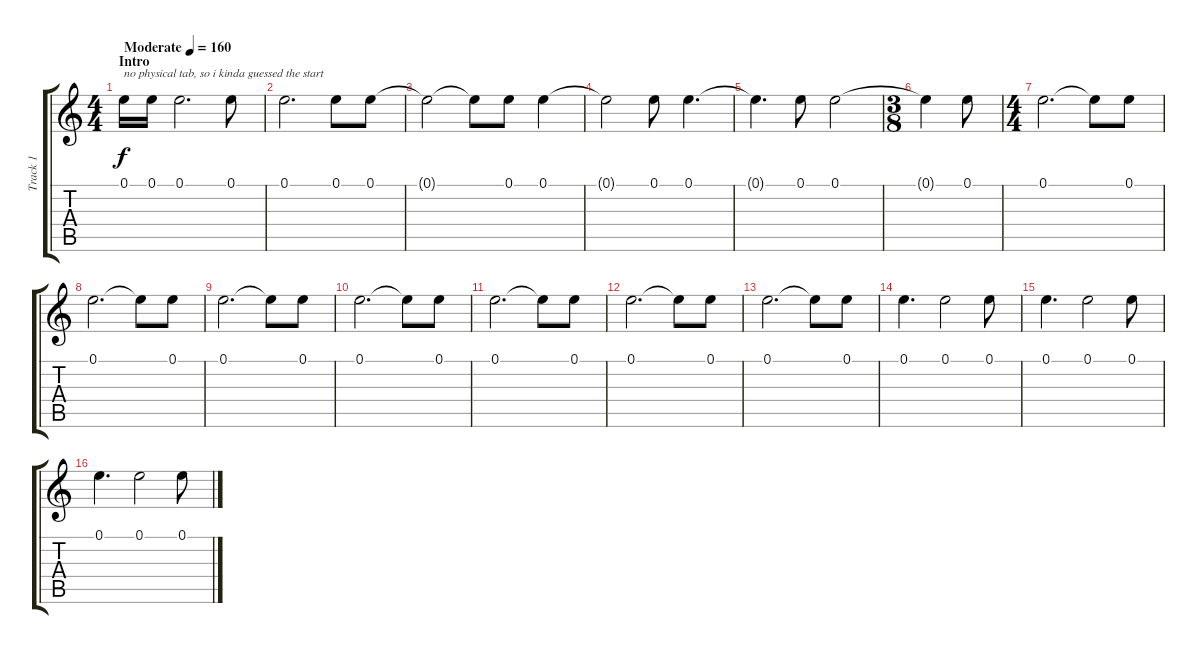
\track ("Track 1" "Track 1") {instrument electricguitarclean}
\staff {score tabs}
\tuning (E4 B3 G3 D3 A2 E2) {hide}
\ts (4 4)
\section ("" "Intro")
\tempo (160 "Moderate")
\clef g2
\ks c
0.1.16{txt "no physical tab, so i kinda guessed the start" dy f instrument electricguitarclean} 0.1.16 0.1.2{d} 0.1.8 |
0.1.2{d} 0.1.8 0.1.8 |
0.1{t}.2 0.1{t}.8 0.1.8 0.1.4 |
0.1{t}.2 0.1.8 0.1.4{d} |
0.1{t}.4{d} 0.1.8 0.1.2 |
\ts (3 8)
0.1{t}.4 0.1.8 |
\ts (4 4)
0.1.2{d} 0.1{t}.8 0.1.8 |
0.1.2{d} 0.1{t}.8 0.1.8 |
0.1.2{d} 0.1{t}.8 0.1.8 |
0.1.2{d} 0.1{t}.8 0.1.8 |
0.1.2{d} 0.1{t}.8 0.1.8 |
0.1.2{d} 0.1{t}.8 0.1.8 |
0.1.2{d} 0.1{t}.8 0.1.8 |
0.1.4{d} 0.1.2 0.1.8 |
0.1.4{d} 0.1.2 0.1.8 |
0.1.4{d} 0.1.2 0.1.8
